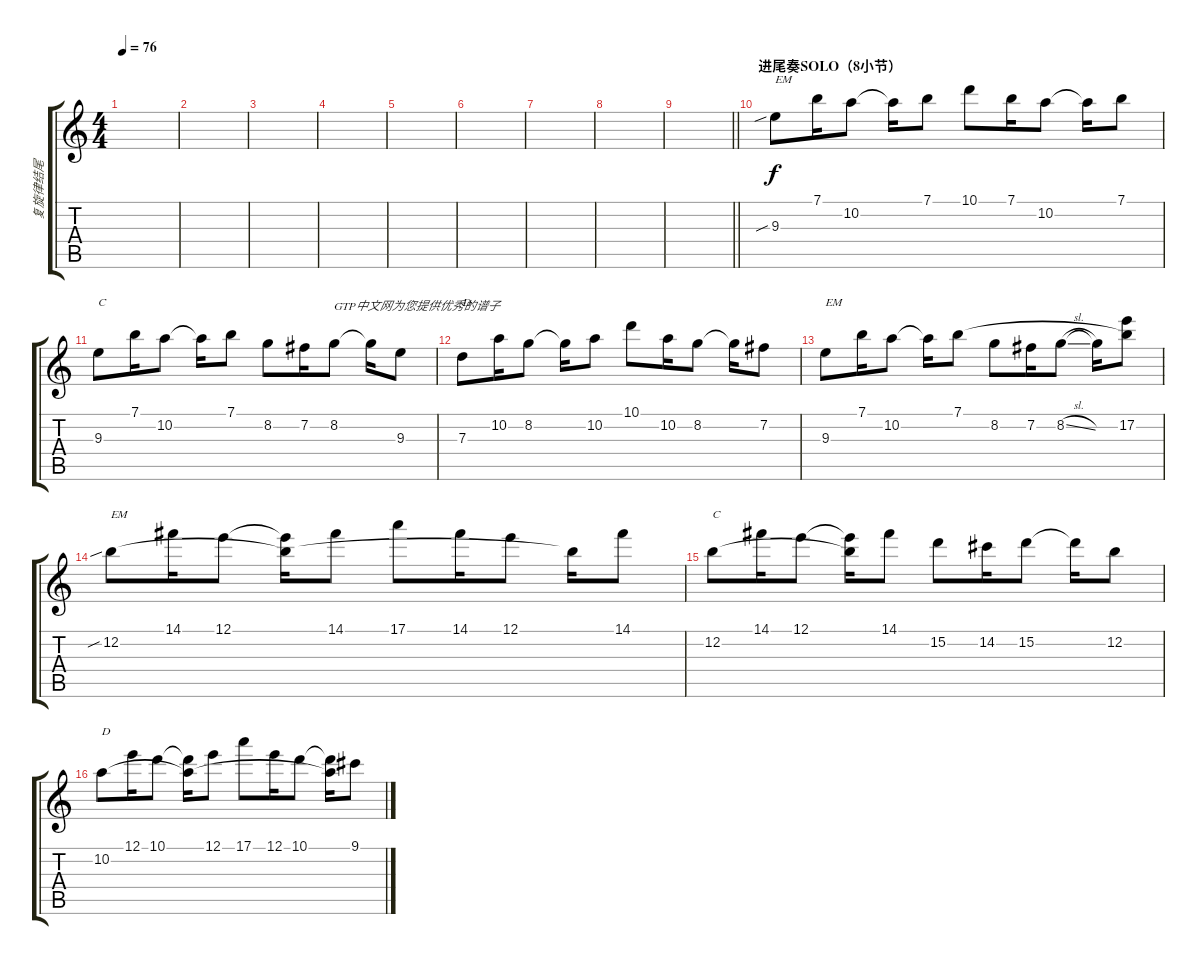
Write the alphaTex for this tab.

\track ("复旋律结尾" "复旋律结尾") {instrument distortionguitar}
\staff {score tabs}
\tuning (E4 B3 G3 D3 A2 E2) {hide}
\ts (4 4)
\tempo 76
\clef g2
\ks c
|
|
|
|
|
|
|
|
\barLineRight lightlight
|
\section ("" "进尾奏SOLO（8小节）")
9.3{sib}.8{txt "EM"} 7.1.16 10.2.8 10.2{t}.16 7.1.8 10.1.8 7.1.16 10.2.8 10.2{t}.16 7.1.8 |
9.3.8{txt "C"} 7.1.16 10.2.8 10.2{t}.16 7.1.8 8.2.8 7.2.16 8.2.8{txt "GTP中文网为您提供优秀的谱子"} 8.2{t}.16 9.3.8 |
7.3.8{txt "D"} 10.2.16 8.2.8 8.2{t}.16 10.2.8 10.1.8 10.2.16 8.2.8 8.2{t}.16 7.2.8 |
9.3.8{txt "EM"} 7.1.16 10.2.8 10.2{t}.16 7.1.8 8.2.8 7.2.16 8.2{sl}.8 8.2{t}.16 (7.1{t} 17.2).8 |
12.2{sib}.8{txt "EM" dy f} 14.1.16 12.1.8 (12.1{t} 12.2{t}).16 14.1.8 17.1.8 14.1.16 12.1.8 12.2{t}.16 14.1.8 |
12.2.8{txt "C"} 14.1.16 12.1.8 (12.1{t} 12.2{t}).16 14.1.8 15.2.8 14.2.16 15.2.8 15.2{t}.16 12.2.8 |
10.2.8{txt "D"} 12.1.16 10.1.8 (10.1{t} 10.2{t}).16 12.1.8 17.1.8 12.1.16 10.1.8 (10.1{t} 10.2{t}).16 9.1.8
